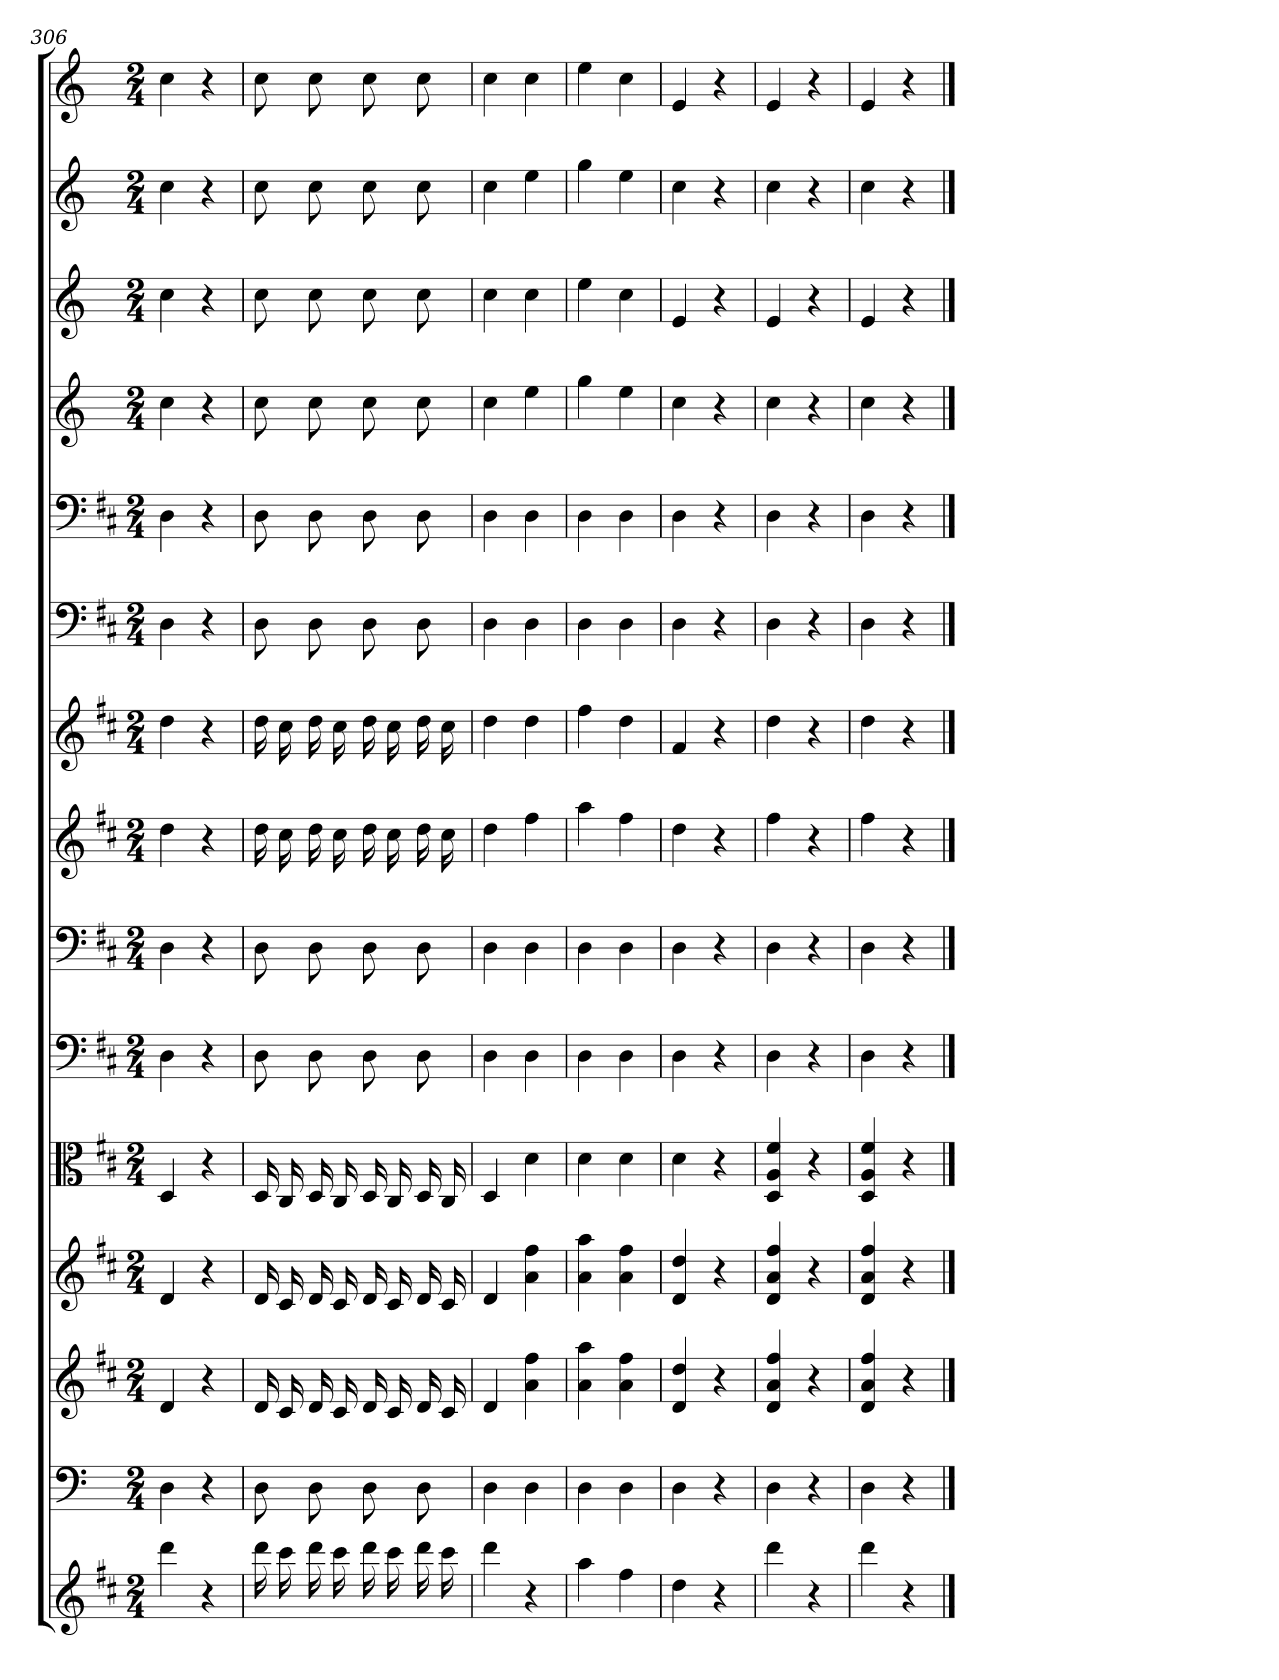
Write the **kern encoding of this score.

**kern	**kern	**kern	**kern	**kern	**kern	**kern	**kern	**kern	**kern	**kern	**kern	**kern	**kern	**kern
*part15	*part14	*part13	*part12	*part11	*part10	*part9	*part8	*part7	*part6	*part5	*part4	*part3	*part2	*part1
*staff15	*staff14	*staff13	*staff12	*staff11	*staff10	*staff9	*staff8	*staff7	*staff6	*staff5	*staff4	*staff3	*staff2	*staff1
*	*clefF4	*	*	*clefC3	*clefF4	*clefF4	*	*	*clefF4	*clefF4	*	*	*	*
*k[f#c#]	*k[]	*k[f#c#]	*k[f#c#]	*k[f#c#]	*k[f#c#]	*k[f#c#]	*k[f#c#]	*k[f#c#]	*k[f#c#]	*k[f#c#]	*k[]	*k[]	*k[]	*k[]
*M2/4	*M2/4	*M2/4	*M2/4	*M2/4	*M2/4	*M2/4	*M2/4	*M2/4	*M2/4	*M2/4	*M2/4	*M2/4	*M2/4	*M2/4
=306	=306	=306	=306	=306	=306	=306	=306	=306	=306	=306	=306	=306	=306	=306
4ddd	4D	4d	4d	4D	4D	4D	4dd	4dd	4D	4D	4cc	4cc	4cc	4cc
4r	4r	4r	4r	4r	4r	4r	4r	4r	4r	4r	4r	4r	4r	4r
=307	=307	=307	=307	=307	=307	=307	=307	=307	=307	=307	=307	=307	=307	=307
16ddd	8D	16d	16d	16D	8D	8D	16dd	16dd	8D	8D	8cc	8cc	8cc	8cc
16ccc#	.	16c#	16c#	16C#	.	.	16cc#	16cc#	.	.	.	.	.	.
16ddd	8D	16d	16d	16D	8D	8D	16dd	16dd	8D	8D	8cc	8cc	8cc	8cc
16ccc#	.	16c#	16c#	16C#	.	.	16cc#	16cc#	.	.	.	.	.	.
16ddd	8D	16d	16d	16D	8D	8D	16dd	16dd	8D	8D	8cc	8cc	8cc	8cc
16ccc#	.	16c#	16c#	16C#	.	.	16cc#	16cc#	.	.	.	.	.	.
16ddd	8D	16d	16d	16D	8D	8D	16dd	16dd	8D	8D	8cc	8cc	8cc	8cc
16ccc#	.	16c#	16c#	16C#	.	.	16cc#	16cc#	.	.	.	.	.	.
=308	=308	=308	=308	=308	=308	=308	=308	=308	=308	=308	=308	=308	=308	=308
4ddd	4D	4d	4d	4D	4D	4D	4dd	4dd	4D	4D	4cc	4cc	4cc	4cc
4r	4D	4a 4ff#	4a 4ff#	4d	4D	4D	4ff#	4dd	4D	4D	4ee	4cc	4ee	4cc
=309	=309	=309	=309	=309	=309	=309	=309	=309	=309	=309	=309	=309	=309	=309
4aa	4D	4a 4aa	4a 4aa	4d	4D	4D	4aa	4ff#	4D	4D	4gg	4ee	4gg	4ee
4ff#	4D	4a 4ff#	4a 4ff#	4d	4D	4D	4ff#	4dd	4D	4D	4ee	4cc	4ee	4cc
=310	=310	=310	=310	=310	=310	=310	=310	=310	=310	=310	=310	=310	=310	=310
4dd	4D	4d 4dd	4d 4dd	4d	4D	4D	4dd	4f#	4D	4D	4cc	4e	4cc	4e
4r	4r	4r	4r	4r	4r	4r	4r	4r	4r	4r	4r	4r	4r	4r
=311	=311	=311	=311	=311	=311	=311	=311	=311	=311	=311	=311	=311	=311	=311
4ddd	4D	4d 4a 4ff#	4d 4a 4ff#	4D 4A 4f#	4D	4D	4ff#	4dd	4D	4D	4cc	4e	4cc	4e
4r	4r	4r	4r	4r	4r	4r	4r	4r	4r	4r	4r	4r	4r	4r
=312	=312	=312	=312	=312	=312	=312	=312	=312	=312	=312	=312	=312	=312	=312
4ddd	4D	4d 4a 4ff#	4d 4a 4ff#	4D 4A 4f#	4D	4D	4ff#	4dd	4D	4D	4cc	4e	4cc	4e
4r	4r	4r	4r	4r	4r	4r	4r	4r	4r	4r	4r	4r	4r	4r
==	==	==	==	==	==	==	==	==	==	==	==	==	==	==
*-	*-	*-	*-	*-	*-	*-	*-	*-	*-	*-	*-	*-	*-	*-
